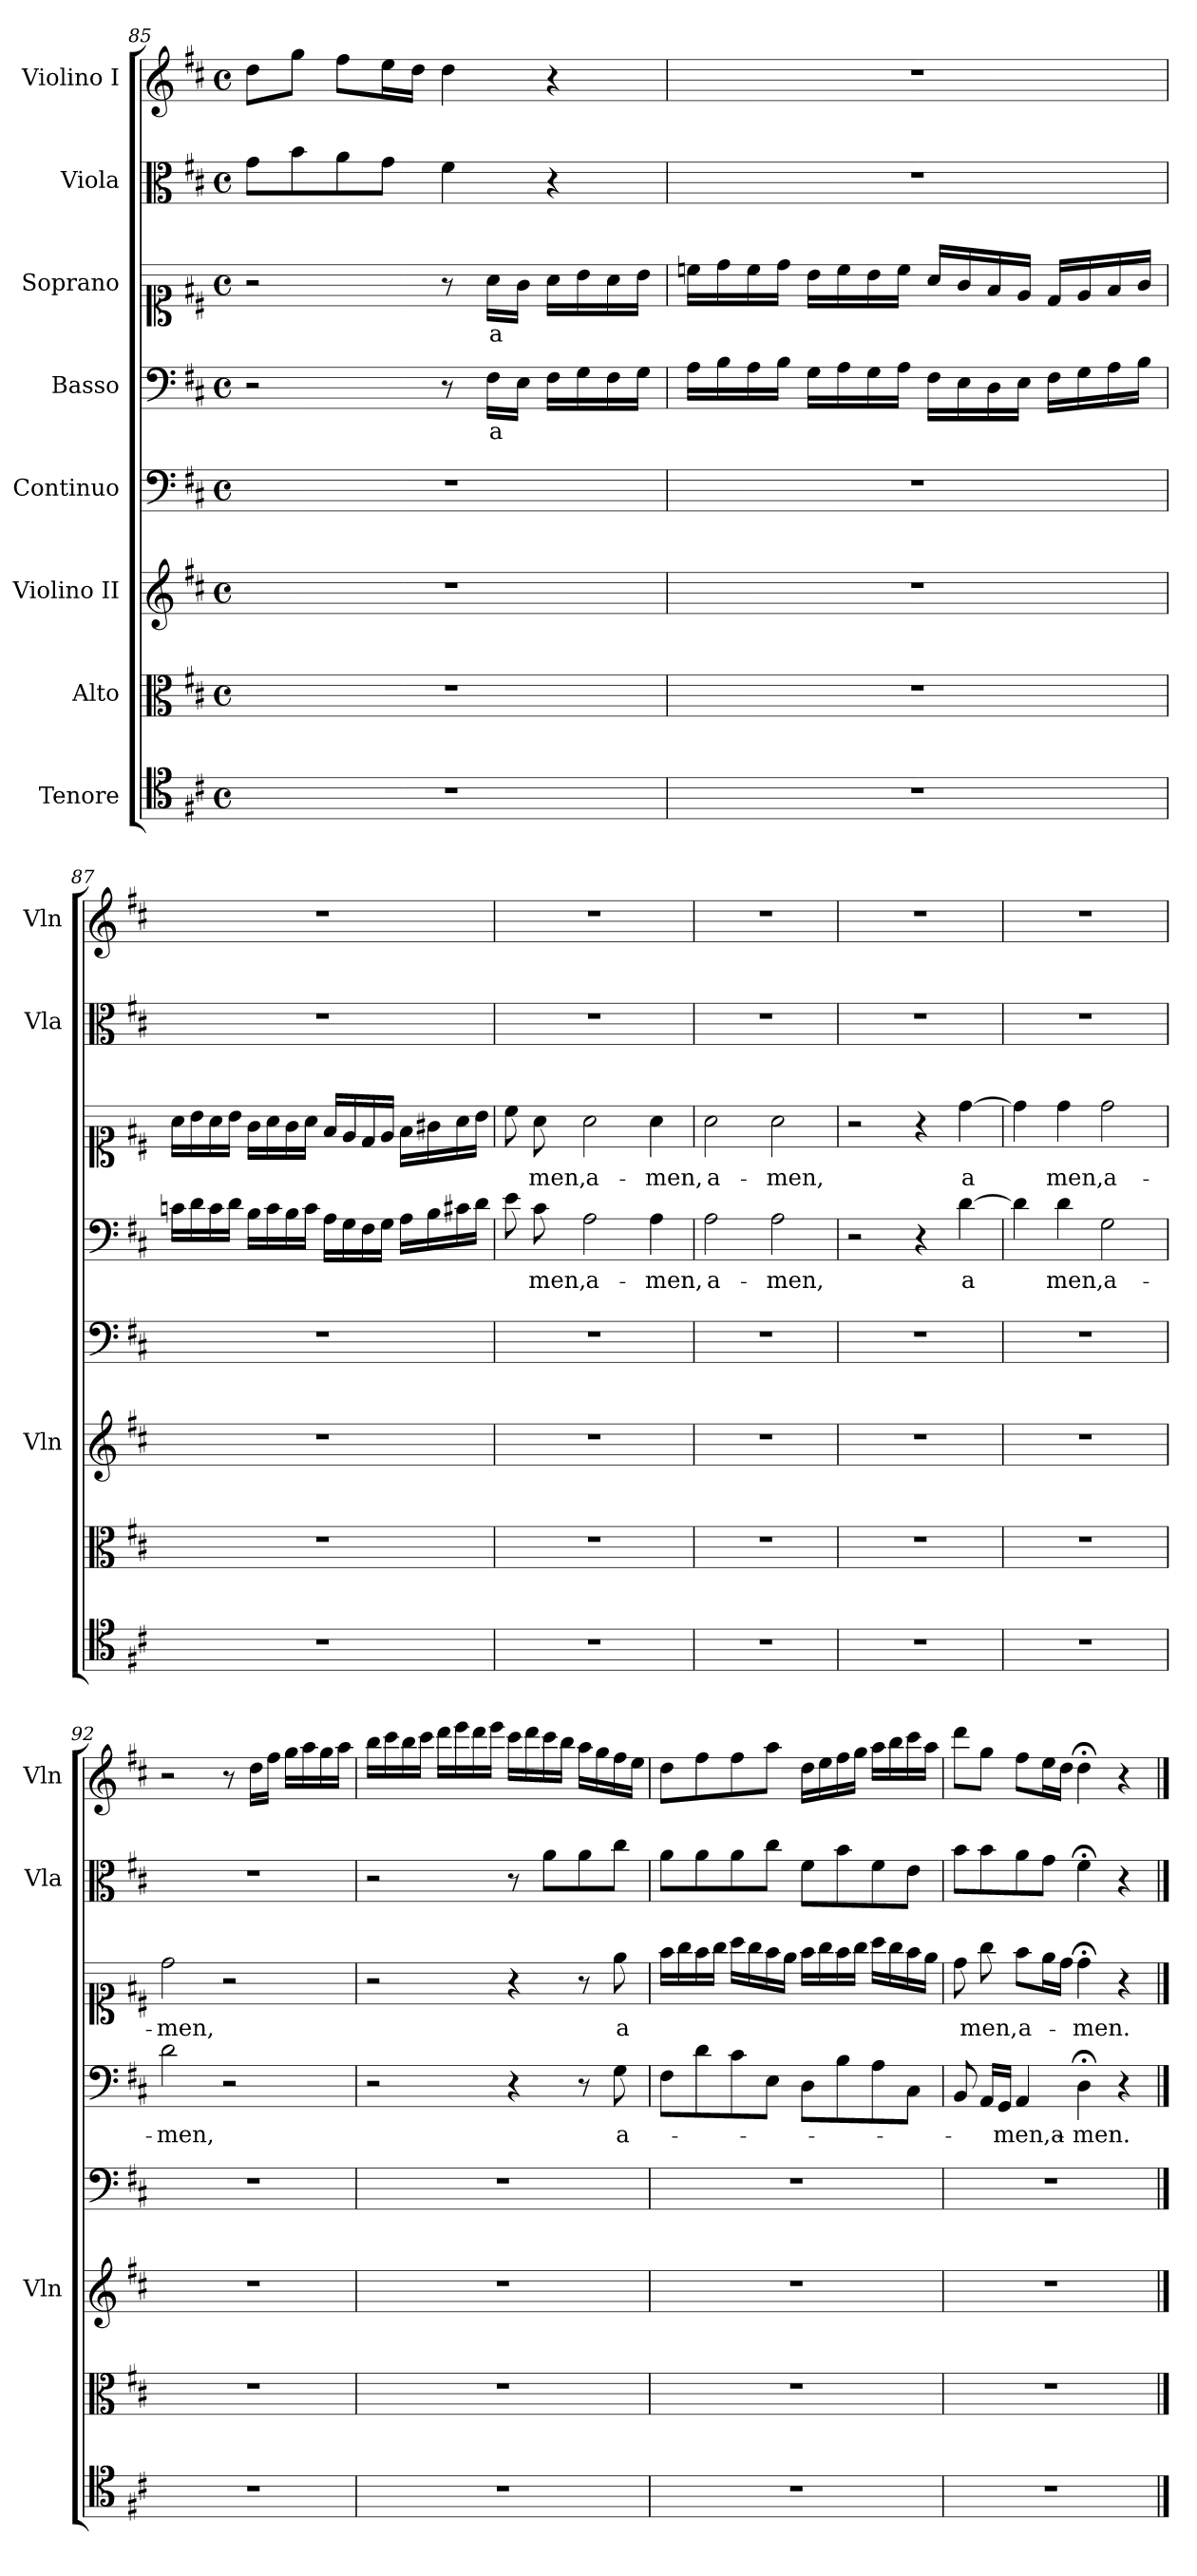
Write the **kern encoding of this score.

**kern	**kern	**kern	**kern	**kern	**text	**kern	**text	**kern	**kern
*part8	*part7	*part6	*part5	*part4	*part4	*part3	*part3	*part2	*part1
*staff8	*staff7	*staff6	*staff5	*staff4	*staff4	*staff3	*staff3	*staff2	*staff1
*I"Tenore	*I"Alto	*I"Violino II	*I"Continuo	*I"Basso	*	*I"Soprano	*	*I"Viola	*I"Violino I
*	*	*I'Vln	*	*	*	*	*	*I'Vla	*I'Vln
*clefC4	*clefC3	*clefG2	*clefF4	*clefF4	*	*clefC1	*	*clefC3	*clefG2
*k[f#c#]	*k[f#c#]	*k[f#c#]	*k[f#c#]	*k[f#c#]	*	*k[f#c#]	*	*k[f#c#]	*k[f#c#]
*M4/4	*M4/4	*M4/4	*M4/4	*M4/4	*	*M4/4	*	*M4/4	*M4/4
*met(c)	*met(c)	*met(c)	*met(c)	*met(c)	*	*met(c)	*	*met(c)	*met(c)
=85	=85	=85	=85	=85	=85	=85	=85	=85	=85
1r	1r	1r	1r	2r	.	2r	.	8g\L	8dd\L
.	.	.	.	.	.	.	.	8b\	8gg\J
.	.	.	.	.	.	.	.	8a\	8ff#\L
.	.	.	.	.	.	.	.	8g\J	16ee\L
.	.	.	.	.	.	.	.	.	16dd\JJ
.	.	.	.	8r	.	8r	.	4f#\	4dd\
!	!	!	!	!	!LO:LY:b	!	!LO:LY:b	!	!
.	.	.	.	16F#\LL	a-	16a\LL	a-	.	.
.	.	.	.	16E\JJ	.	16g\JJ	.	.	.
.	.	.	.	16F#\LL	.	16a\LL	.	4r	4r
.	.	.	.	16G\	.	16b\	.	.	.
.	.	.	.	16F#\	.	16a\	.	.	.
.	.	.	.	16G\JJ	.	16b\JJ	.	.	.
=86	=86	=86	=86	=86	=86	=86	=86	=86	=86
1r	1r	1r	1r	16A\LL	.	16ccn\LL	.	1r	1r
.	.	.	.	16B\	.	16dd\	.	.	.
.	.	.	.	16A\	.	16cc\	.	.	.
.	.	.	.	16B\JJ	.	16dd\JJ	.	.	.
.	.	.	.	16G\LL	.	16b\LL	.	.	.
.	.	.	.	16A\	.	16cc\	.	.	.
.	.	.	.	16G\	.	16b\	.	.	.
!	!	!	!	!	!LO:LY:b	!	!LO:LY:b	!	!
.	.	.	.	16A\JJ	--	16cc\JJ	--	.	.
.	.	.	.	16F#\LL	.	16a/LL	.	.	.
.	.	.	.	16E\	.	16g/	.	.	.
.	.	.	.	16D\	.	16f#/	.	.	.
.	.	.	.	16E\JJ	.	16e/JJ	.	.	.
.	.	.	.	16F#\LL	.	16d/LL	.	.	.
.	.	.	.	16G\	.	16e/	.	.	.
.	.	.	.	16A\	.	16f#/	.	.	.
!	!	!	!	!	!LO:LY:b	!	!LO:LY:b	!	!
.	.	.	.	16B\JJ	---	16g/JJ	---	.	.
=87	=87	=87	=87	=87	=87	=87	=87	=87	=87
1r	1r	1r	1r	16cn\LL	.	16a\LL	.	1r	1r
.	.	.	.	16d\	.	16b\	.	.	.
.	.	.	.	16c\	.	16a\	.	.	.
.	.	.	.	16d\JJ	.	16b\JJ	.	.	.
.	.	.	.	16B\LL	.	16g\LL	.	.	.
!	!	!	!	!	!	!	!LO:LY:b	!	!
.	.	.	.	16c\	.	16a\	---	.	.
.	.	.	.	16B\	.	16g\	.	.	.
.	.	.	.	16c\JJ	.	16a\JJ	.	.	.
.	.	.	.	16A\LL	.	16f#/LL	.	.	.
.	.	.	.	16G\	.	16e/	.	.	.
.	.	.	.	16F#\	.	16d/	.	.	.
.	.	.	.	16G\JJ	.	16e/JJ	.	.	.
.	.	.	.	16A\LL	.	16f#\LL	.	.	.
!	!	!	!	!	!LO:LY:b	!	!LO:LY:b	!	!
.	.	.	.	16B\	---	16g#X\	---	.	.
.	.	.	.	16c#X\	.	16a\	.	.	.
.	.	.	.	16d\JJ	.	16b\JJ	.	.	.
=88	=88	=88	=88	=88	=88	=88	=88	=88	=88
1r	1r	1r	1r	8e\	.	8cc#\	.	1r	1r
!	!	!	!	!	!LO:LY:b	!	!LO:LY:b	!	!
.	.	.	.	8c#\	-men,	8a\	-men,	.	.
!	!	!	!	!	!LO:LY:b	!	!LO:LY:b	!	!
.	.	.	.	2A\	a-	2a\	a-	.	.
!	!	!	!	!	!LO:LY:b	!	!LO:LY:b	!	!
.	.	.	.	4A\	-men,	4a\	-men,	.	.
!!LO:LB:g=z
=89	=89	=89	=89	=89	=89	=89	=89	=89	=89
!	!	!	!	!	!LO:LY:b	!	!LO:LY:b	!	!
1r	1r	1r	1r	2A\	a-	2a\	a-	1r	1r
!	!	!	!	!	!LO:LY:b	!	!LO:LY:b	!	!
.	.	.	.	2A\	-men,	2a\	-men,	.	.
=90	=90	=90	=90	=90	=90	=90	=90	=90	=90
1r	1r	1r	1r	2r	.	2r	.	1r	1r
.	.	.	.	4r	.	4r	.	.	.
!	!	!	!	!	!LO:LY:b	!	!LO:LY:b	!	!
.	.	.	.	[>4d\	a	[>4dd\	a	.	.
=91	=91	=91	=91	=91	=91	=91	=91	=91	=91
!	!	!	!	!	!LO:LY:b	!	!LO:LY:b	!	!
1r	1r	1r	1r	4d\]	-	4dd\]	-	1r	1r
!	!	!	!	!	!LO:LY:b	!	!LO:LY:b	!	!
.	.	.	.	4d\	men,	4dd\	men,	.	.
!	!	!	!	!	!LO:LY:b	!	!LO:LY:b	!	!
.	.	.	.	2G\	a-	2dd\	a-	.	.
=92	=92	=92	=92	=92	=92	=92	=92	=92	=92
!	!	!	!	!	!LO:LY:b	!	!LO:LY:b	!	!
1r	1r	1r	1r	2d\	-men,	2dd\	-men,	1r	2r
.	.	.	.	2r	.	2r	.	.	8r
.	.	.	.	.	.	.	.	.	16dd\LL
.	.	.	.	.	.	.	.	.	16ff#\JJ
.	.	.	.	.	.	.	.	.	16gg\LL
.	.	.	.	.	.	.	.	.	16aa\
.	.	.	.	.	.	.	.	.	16gg\
.	.	.	.	.	.	.	.	.	16aa\JJ
=93	=93	=93	=93	=93	=93	=93	=93	=93	=93
1r	1r	1r	1r	2r	.	2r	.	2r	16bb\LL
.	.	.	.	.	.	.	.	.	16ccc#\
.	.	.	.	.	.	.	.	.	16bb\
.	.	.	.	.	.	.	.	.	16ccc#\JJ
.	.	.	.	.	.	.	.	.	16ddd\LL
.	.	.	.	.	.	.	.	.	16eee\
.	.	.	.	.	.	.	.	.	16ddd\
.	.	.	.	.	.	.	.	.	16eee\JJ
.	.	.	.	4r	.	4r	.	8r	16ccc#\LL
.	.	.	.	.	.	.	.	.	16ddd\
.	.	.	.	.	.	.	.	8a\L	16ccc#\
.	.	.	.	.	.	.	.	.	16bb\JJ
.	.	.	.	8r	.	8r	.	8a\	16aa\LL
.	.	.	.	.	.	.	.	.	16gg\
!	!	!	!	!	!LO:LY:b	!	!LO:LY:b	!	!
.	.	.	.	8G\	a-	8ee\	a-	8cc#\J	16ff#\
.	.	.	.	.	.	.	.	.	16ee\JJ
!!LO:LB:g=z
=94	=94	=94	=94	=94	=94	=94	=94	=94	=94
1r	1r	1r	1r	8F#\L	.	16ff#\LL	.	8a\L	8dd\L
.	.	.	.	.	.	16gg\	.	.	.
.	.	.	.	8d\	.	16ff#\	.	8a\	8ff#\
!	!	!	!	!	!	!	!LO:LY:b	!	!
.	.	.	.	.	.	16gg\JJ	---	.	.
.	.	.	.	8c#\	.	16aa\LL	.	8a\	8ff#\
.	.	.	.	.	.	16gg\	.	.	.
.	.	.	.	8E\J	.	16ff#\	.	8cc#\J	8aa\J
.	.	.	.	.	.	16ee\JJ	.	.	.
.	.	.	.	8D\L	.	16ff#\LL	.	8f#\L	16dd\LL
.	.	.	.	.	.	16gg\	.	.	16ee\
.	.	.	.	8B\	.	16ff#\	.	8b\	16ff#\
.	.	.	.	.	.	16gg\JJ	.	.	16gg\JJ
!	!	!	!	!	!	!	!LO:LY:b	!	!
.	.	.	.	8A\	.	16aa\LL	---	8f#\	16aa\LL
.	.	.	.	.	.	16gg\	.	.	16bb\
.	.	.	.	8C#\J	.	16ff#\	.	8e\J	16ccc#\
.	.	.	.	.	.	16ee\JJ	.	.	16aa\JJ
=95	=95	=95	=95	=95	=95	=95	=95	=95	=95
1r	1r	1r	1r	8BB/	.	8dd\	.	8b\L	8ddd\L
!	!	!	!	!	!	!	!LO:LY:b	!	!
.	.	.	.	16AA/LL	.	8gg\	-men,	8b\	8gg\J
!	!	!	!	!	!LO:LY:b	!	!	!	!
.	.	.	.	16GG/JJ	-men,a-	.	.	.	.
!	!	!	!	!	!	!	!LO:LY:b	!	!
.	.	.	.	4AA/	.	8ff#\L	a-	8a\	8ff#\L
.	.	.	.	.	.	16ee\L	.	8g\J	16ee\L
.	.	.	.	.	.	16dd\JJ	.	.	16dd\JJ
!	!	!	!	!	!LO:LY:b	!	!LO:LY:b	!	!
.	.	.	.	4D;<\	-men.	4dd;<\	-men.	4f#;<\	4dd;<\
.	.	.	.	4r	.	4r	.	4r	4r
==	==	==	==	==	==	==	==	==	==
*-	*-	*-	*-	*-	*-	*-	*-	*-	*-
